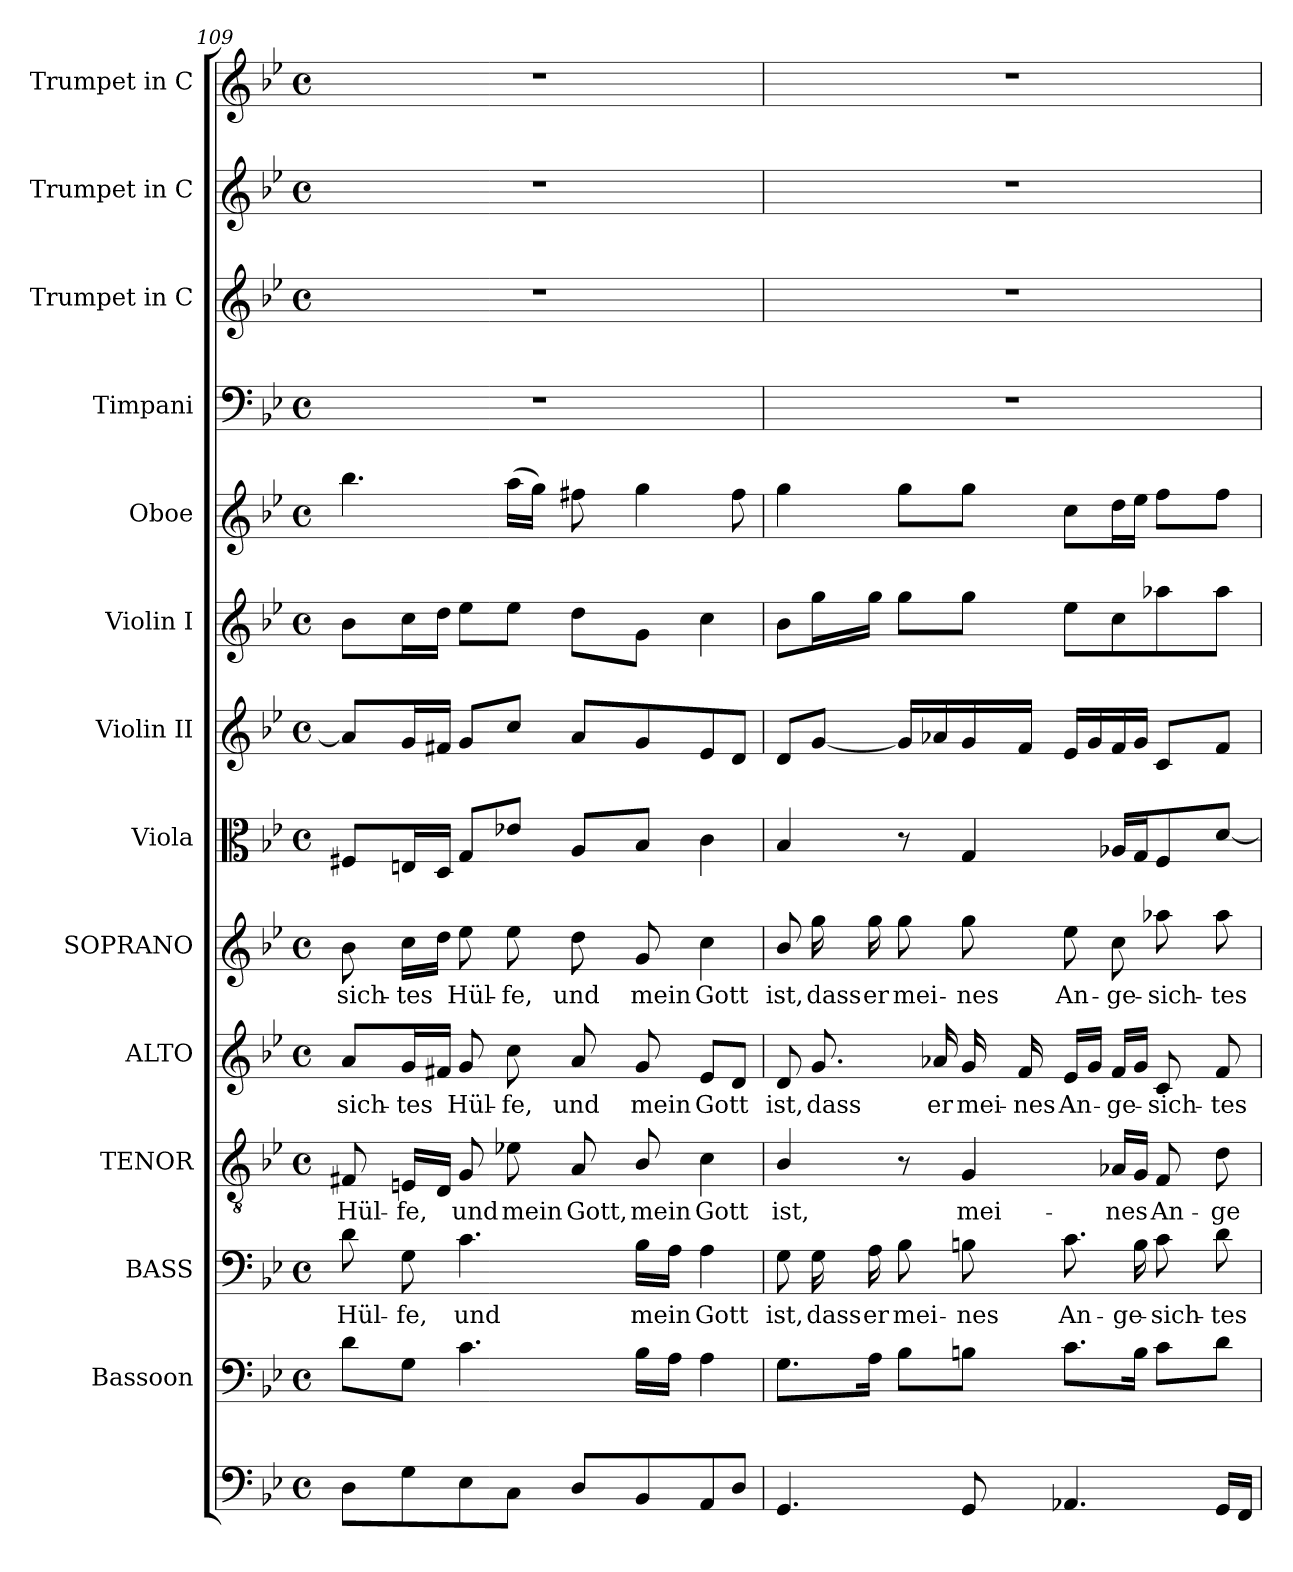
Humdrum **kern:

**kern	**kern	**kern	**text	**kern	**text	**kern	**text	**kern	**text	**kern	**kern	**kern	**kern	**kern	**kern	**kern	**kern
*part14	*part13	*part12	*part12	*part11	*part11	*part10	*part10	*part9	*part9	*part8	*part7	*part6	*part5	*part4	*part3	*part2	*part1
*staff14	*staff13	*staff12	*staff12	*staff11	*staff11	*staff10	*staff10	*staff9	*staff9	*staff8	*staff7	*staff6	*staff5	*staff4	*staff3	*staff2	*staff1
*	*I"Bassoon	*I"BASS	*	*I"TENOR	*	*I"ALTO	*	*I"SOPRANO	*	*I"Viola	*I"Violin II	*I"Violin I	*I"Oboe	*I"Timpani	*I"Trumpet in C	*I"Trumpet in C	*I"Trumpet in C
*	*	*	*	*	*	*I'Alto	*	*I'Soprano	*	*I'Viola	*I'Violin II	*I'Violin I	*I'Oboe	*I'Timp.	*	*	*
*clefF4	*clefF4	*clefF4	*	*clefGv2	*	*clefG2	*	*clefG2	*	*clefC3	*clefG2	*clefG2	*clefG2	*clefF4	*clefG2	*clefG2	*clefG2
*	*	*	*	*ITrd7c12	*	*	*	*	*	*	*	*	*	*	*	*	*
*k[b-e-]	*k[b-e-]	*k[b-e-]	*	*k[b-e-]	*	*k[b-e-]	*	*k[b-e-]	*	*k[b-e-]	*k[b-e-]	*k[b-e-]	*k[b-e-]	*k[b-e-]	*k[b-e-]	*k[b-e-]	*k[b-e-]
*B-:	*B-:	*B-:	*	*B-:	*	*B-:	*	*B-:	*	*B-:	*B-:	*B-:	*B-:	*B-:	*B-:	*B-:	*B-:
*M4/4	*M4/4	*M4/4	*	*M4/4	*	*M4/4	*	*M4/4	*	*M4/4	*M4/4	*M4/4	*M4/4	*M4/4	*M4/4	*M4/4	*M4/4
*met(c)	*met(c)	*met(c)	*	*met(c)	*	*met(c)	*	*met(c)	*	*met(c)	*met(c)	*met(c)	*met(c)	*met(c)	*met(c)	*met(c)	*met(c)
=109	=109	=109	=109	=109	=109	=109	=109	=109	=109	=109	=109	=109	=109	=109	=109	=109	=109
!	!	!	!LO:LY:b:color=#000000	!	!	!	!	!	!	!	!	!	!	!	!	!	!
!	!	!	!	!	!LO:LY:b:color=#000000	!	!	!	!	!	!	!	!	!	!	!	!
!	!	!	!	!	!	!	!LO:LY:b:color=#000000	!	!	!	!	!	!	!	!	!	!
!	!	!	!	!	!	!	!	!	!LO:LY:b:color=#000000	!	!	!	!	!	!	!	!
8Di\L	8di\L	8di\	Hül-	8FF#Xi/	Hül-	8ai/L	-sich-	8b-i\	-sich-	8F#Xi/L	8ai/L]	8b-i\L	4.bb-i\	1r	1r	1r	1r
!	!	!	!LO:LY:b:color=#000000	!	!	!	!	!	!	!	!	!	!	!	!	!	!
!	!	!	!	!	!LO:LY:b:color=#000000	!	!	!	!	!	!	!	!	!	!	!	!
!	!	!	!	!	!	!	!LO:LY:b:color=#000000	!	!	!	!	!	!	!	!	!	!
!	!	!	!	!	!	!	!	!	!LO:LY:b:color=#000000	!	!	!	!	!	!	!	!
8Gi\	8Gi\J	8Gi\	-fe,	16EEni/LL	-fe,	16gi/L	-tes	16cci\LL	-tes	16Eni/L	16gi/L	16cci\L	.	.	.	.	.
.	.	.	.	16DDi/JJ	.	16f#Xi/JJ	.	16ddi\JJ	.	16Di/JJ	16f#Xi/JJ	16ddi\JJ	.	.	.	.	.
!	!	!	!LO:LY:b:color=#000000	!	!	!	!	!	!	!	!	!	!	!	!	!	!
!	!	!	!	!	!LO:LY:b:color=#000000	!	!	!	!	!	!	!	!	!	!	!	!
!	!	!	!	!	!	!	!LO:LY:b:color=#000000	!	!	!	!	!	!	!	!	!	!
!	!	!	!	!	!	!	!	!	!LO:LY:b:color=#000000	!	!	!	!	!	!	!	!
8E-i\	4.ci\	4.ci\	und	8GGi/	und	8gi/	Hül-	8ee-i\	Hül-	8Gi/L	8gi/L	8ee-i\L	.	.	.	.	.
!	!	!	!	!	!LO:LY:b:color=#000000	!	!	!	!	!	!	!	!	!	!	!	!
!	!	!	!	!	!	!	!LO:LY:b:color=#000000	!	!	!	!	!	!	!	!	!	!
!	!	!	!	!	!	!	!	!	!LO:LY:b:color=#000000	!	!	!	!	!	!	!	!
8Ci\J	.	.	.	8E-Xi\	mein	8cci\	-fe,	8ee-i\	-fe,	8e-Xi/J	8cci/J	8ee-i\J	(16aai\LL	.	.	.	.
.	.	.	.	.	.	.	.	.	.	.	.	.	16ggi\JJ)	.	.	.	.
!	!	!	!	!	!LO:LY:b:color=#000000	!	!	!	!	!	!	!	!	!	!	!	!
!	!	!	!	!	!	!	!LO:LY:b:color=#000000	!	!	!	!	!	!	!	!	!	!
!	!	!	!	!	!	!	!	!	!LO:LY:b:color=#000000	!	!	!	!	!	!	!	!
8Di/L	.	.	.	8AAi/	Gott,	8ai/	und	8ddi\	und	8Ai/L	8ai/L	8ddi\L	8ff#Xi\	.	.	.	.
!	!	!	!LO:LY:b:color=#000000	!	!	!	!	!	!	!	!	!	!	!	!	!	!
!	!	!	!	!	!LO:LY:b:color=#000000	!	!	!	!	!	!	!	!	!	!	!	!
!	!	!	!	!	!	!	!LO:LY:b:color=#000000	!	!	!	!	!	!	!	!	!	!
!	!	!	!	!	!	!	!	!	!LO:LY:b:color=#000000	!	!	!	!	!	!	!	!
8BB-i/	16B-i\LL	16B-i\LL	mein	8BB-i/	mein	8gi/	mein	8gi/	mein	8B-i/J	8gi/	8gi\J	4ggi\	.	.	.	.
.	16Ai\JJ	16Ai\JJ	.	.	.	.	.	.	.	.	.	.	.	.	.	.	.
!	!	!	!LO:LY:b:color=#000000	!	!	!	!	!	!	!	!	!	!	!	!	!	!
!	!	!	!	!	!LO:LY:b:color=#000000	!	!	!	!	!	!	!	!	!	!	!	!
!	!	!	!	!	!	!	!LO:LY:b:color=#000000	!	!	!	!	!	!	!	!	!	!
!	!	!	!	!	!	!	!	!	!LO:LY:b:color=#000000	!	!	!	!	!	!	!	!
8AAi/	4Ai\	4Ai\	Gott	4Ci\	Gott	8e-i/L	Gott	4cci\	Gott	4ci\	8e-i/	4cci\	.	.	.	.	.
8Di/J	.	.	.	.	.	8di/J	.	.	.	.	8di/J	.	8ff#i\	.	.	.	.
!!LO:LB:g=z
=110	=110	=110	=110	=110	=110	=110	=110	=110	=110	=110	=110	=110	=110	=110	=110	=110	=110
!	!	!	!LO:LY:b:color=#000000	!	!	!	!	!	!	!	!	!	!	!	!	!	!
!	!	!	!	!	!LO:LY:b:color=#000000	!	!	!	!	!	!	!	!	!	!	!	!
!	!	!	!	!	!	!	!LO:LY:b:color=#000000	!	!	!	!	!	!	!	!	!	!
!	!	!	!	!	!	!	!	!	!LO:LY:b:color=#000000	!	!	!	!	!	!	!	!
4.GGi/	8.Gi\L	8Gi\	ist,	4BB-i/	ist,	8di/	ist,	8b-i/	ist,	4B-i/	8di/L	8b-i\L	4ggi\	1r	1r	1r	1r
!	!	!	!LO:LY:b:color=#000000	!	!	!	!	!	!	!	!	!	!	!	!	!	!
!	!	!	!	!	!	!	!LO:LY:b:color=#000000	!	!	!	!	!	!	!	!	!	!
!	!	!	!	!	!	!	!	!	!LO:LY:b:color=#000000	!	!	!	!	!	!	!	!
.	.	16Gi\	dass	.	.	8.gi/	dass	16ggi\	dass	.	[8gi/J	16ggi\L	.	.	.	.	.
!	!	!	!LO:LY:b:color=#000000	!	!	!	!	!	!	!	!	!	!	!	!	!	!
!	!	!	!	!	!	!	!	!	!LO:LY:b:color=#000000	!	!	!	!	!	!	!	!
.	16Ai\Jk	16Ai\	er	.	.	.	.	16ggi\	er	.	.	16ggi\JJ	.	.	.	.	.
!	!	!	!LO:LY:b:color=#000000	!	!	!	!	!	!	!	!	!	!	!	!	!	!
!	!	!	!	!	!	!	!	!	!LO:LY:b:color=#000000	!	!	!	!	!	!	!	!
.	8B-i\L	8B-i\	mei-	8r	.	.	.	8ggi\	mei-	8r	16gi/LL]	8ggi\L	8ggi\L	.	.	.	.
!	!	!	!	!	!	!	!LO:LY:b:color=#000000	!	!	!	!	!	!	!	!	!	!
.	.	.	.	.	.	16a-Xi/	er	.	.	.	16a-Xi/	.	.	.	.	.	.
!	!	!	!LO:LY:b:color=#000000	!	!	!	!	!	!	!	!	!	!	!	!	!	!
!	!	!	!	!	!LO:LY:b:color=#000000	!	!	!	!	!	!	!	!	!	!	!	!
!	!	!	!	!	!	!	!LO:LY:b:color=#000000	!	!	!	!	!	!	!	!	!	!
!	!	!	!	!	!	!	!	!	!LO:LY:b:color=#000000	!	!	!	!	!	!	!	!
8GGi/	8Bni\J	8Bni\	-nes	4GGi/	mei-	16gi/	mei-	8ggi\	-nes	4Gi/	16gi/	8ggi\J	8ggi\J	.	.	.	.
!	!	!	!	!	!	!	!LO:LY:b:color=#000000	!	!	!	!	!	!	!	!	!	!
.	.	.	.	.	.	16fi/	-nes	.	.	.	16fi/JJ	.	.	.	.	.	.
!	!	!	!LO:LY:b:color=#000000	!	!	!	!	!	!	!	!	!	!	!	!	!	!
!	!	!	!	!	!	!	!LO:LY:b:color=#000000	!	!	!	!	!	!	!	!	!	!
!	!	!	!	!	!	!	!	!	!LO:LY:b:color=#000000	!	!	!	!	!	!	!	!
4.AA-Xi/	8.ci\L	8.ci\	An-	.	.	16e-i/LL	An-	8ee-i\	An-	.	16e-i/LL	8ee-i\L	8cci\L	.	.	.	.
.	.	.	.	.	.	16gi/JJ	.	.	.	.	16gi/	.	.	.	.	.	.
!	!	!	!	!	!LO:LY:b:color=#000000	!	!	!	!	!	!	!	!	!	!	!	!
!	!	!	!	!	!	!	!LO:LY:b:color=#000000	!	!	!	!	!	!	!	!	!	!
!	!	!	!	!	!	!	!	!	!LO:LY:b:color=#000000	!	!	!	!	!	!	!	!
.	.	.	.	16AA-Xi/LL	-nes	16fi/LL	-ge-	8cci\	-ge-	16A-Xi/LL	16fi/	8cci\	16ddi\L	.	.	.	.
!	!	!	!LO:LY:b:color=#000000	!	!	!	!	!	!	!	!	!	!	!	!	!	!
.	16Bi\Jk	16Bi\	-ge-	16GGi/JJ	.	16gi/JJ	.	.	.	16Gi/J	16gi/JJ	.	16ee-i\JJ	.	.	.	.
!	!	!	!LO:LY:b:color=#000000	!	!	!	!	!	!	!	!	!	!	!	!	!	!
!	!	!	!	!	!LO:LY:b:color=#000000	!	!	!	!	!	!	!	!	!	!	!	!
!	!	!	!	!	!	!	!LO:LY:b:color=#000000	!	!	!	!	!	!	!	!	!	!
!	!	!	!	!	!	!	!	!	!LO:LY:b:color=#000000	!	!	!	!	!	!	!	!
.	8ci\L	8ci\	-sich-	8FFi/	An-	8ci/	-sich-	8aa-Xi\	-sich-	8Fi/	8ci/L	8aa-Xi\	8ffi\L	.	.	.	.
!	!	!	!LO:LY:b:color=#000000	!	!	!	!	!	!	!	!	!	!	!	!	!	!
!	!	!	!	!	!LO:LY:b:color=#000000	!	!	!	!	!	!	!	!	!	!	!	!
!	!	!	!	!	!	!	!LO:LY:b:color=#000000	!	!	!	!	!	!	!	!	!	!
!	!	!	!	!	!	!	!	!	!LO:LY:b:color=#000000	!	!	!	!	!	!	!	!
16GGi/LL	8di\J	8di\	-tes	8Di\	-ge-	8fi/	-tes	8aa-i\	-tes	[8di/J	8fi/J	8aa-i\J	8ffi\J	.	.	.	.
16FFi/JJ	.	.	.	.	.	.	.	.	.	.	.	.	.	.	.	.	.
=	=	=	=	=	=	=	=	=	=	=	=	=	=	=	=	=	=
*-	*-	*-	*-	*-	*-	*-	*-	*-	*-	*-	*-	*-	*-	*-	*-	*-	*-
